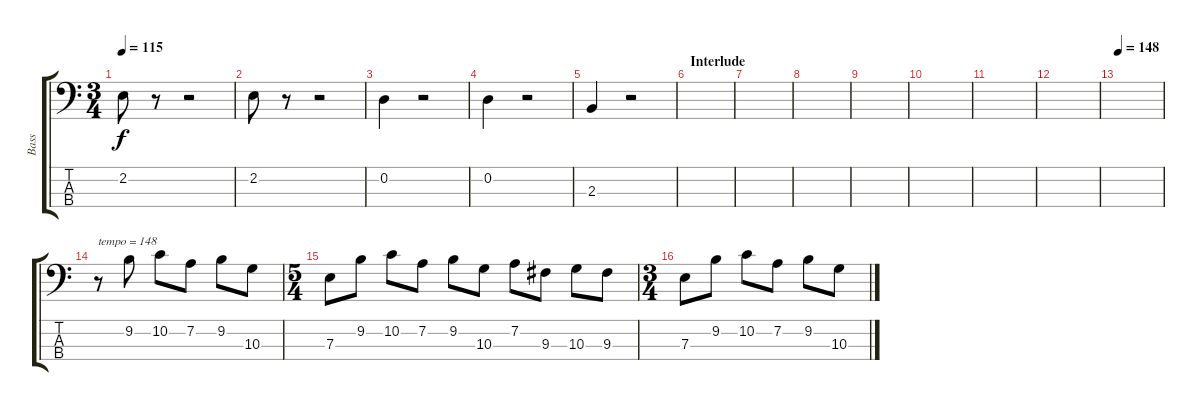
\track ("Bass" "Bass") {instrument fretlessbass}
\staff {score tabs}
\tuning (G2 D2 A1 E1) {hide}
\ts (3 4)
\tempo 115
\clef f4
\ks c
2.2.8{dy f} r.8 r.2 |
2.2.8 r.8 r.2 |
0.2.4 r.2 |
0.2.4 r.2 |
2.3.4 r.2 |
\section ("" "Interlude")
|
|
|
|
|
|
|
\tempo 148
|
r.8{txt "tempo = 148"} 9.2.8 10.2.8 7.2.8 9.2.8 10.3.8 |
\ts (5 4)
7.3.8 9.2.8 10.2.8 7.2.8 9.2.8 10.3.8 7.2.8 9.3.8 10.3.8 9.3.8 |
\ts (3 4)
7.3.8 9.2.8 10.2.8 7.2.8 9.2.8 10.3.8
